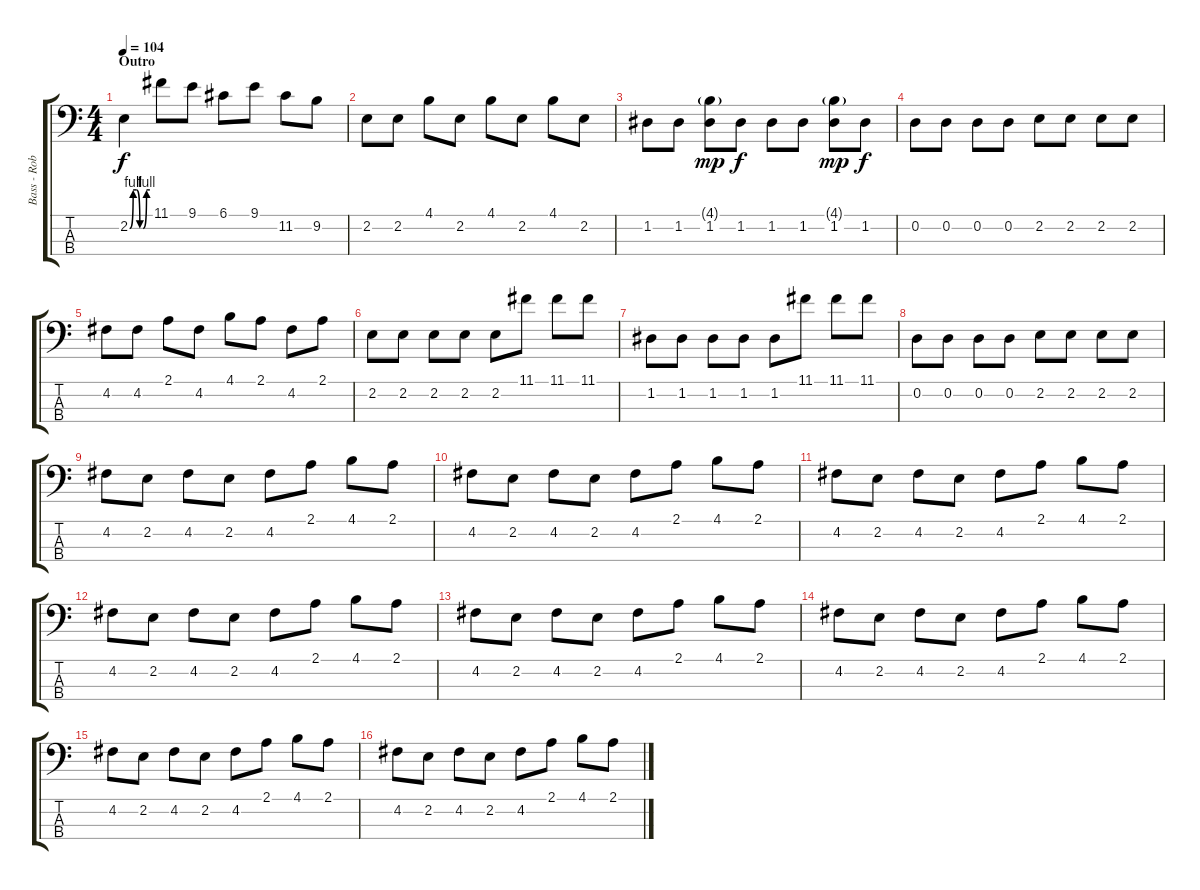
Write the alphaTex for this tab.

\track ("Bass - Robert Turner" "Bass - Rob") {instrument electricbasspick}
\staff {score tabs}
\tuning (G2 D2 A1 E1) {hide}
\ts (4 4)
\section ("" "Outro")
\tempo 104
\clef f4
\ks c
2.2{be (custom 0 0 10 4 20 4 30 0 40 0 50 4 60 4)}.4{dy f} 11.1.8 9.1.8 6.1.8 9.1.8 11.2.8 9.2.8 |
2.2.8 2.2.8 4.1.8 2.2.8 4.1.8 2.2.8 4.1.8 2.2.8 |
1.2.8 1.2.8 (4.1{g} 1.2).8{dy mp} 1.2.8{dy f} 1.2.8 1.2.8 (4.1{g} 1.2).8{dy mp} 1.2.8{dy f} |
0.2.8 0.2.8 0.2.8 0.2.8 2.2.8 2.2.8 2.2.8 2.2.8 |
4.2.8 4.2.8 2.1.8 4.2.8 4.1.8 2.1.8 4.2.8 2.1.8 |
2.2.8 2.2.8 2.2.8 2.2.8 2.2.8 11.1.8 11.1.8 11.1.8 |
1.2.8 1.2.8 1.2.8 1.2.8 1.2.8 11.1.8 11.1.8 11.1.8 |
0.2.8 0.2.8 0.2.8 0.2.8 2.2.8 2.2.8 2.2.8 2.2.8 |
4.2.8 2.2.8 4.2.8 2.2.8 4.2.8 2.1.8 4.1.8 2.1.8 |
4.2.8 2.2.8 4.2.8 2.2.8 4.2.8 2.1.8 4.1.8 2.1.8 |
4.2.8 2.2.8 4.2.8 2.2.8 4.2.8 2.1.8 4.1.8 2.1.8 |
4.2.8 2.2.8 4.2.8 2.2.8 4.2.8 2.1.8 4.1.8 2.1.8 |
4.2.8 2.2.8 4.2.8 2.2.8 4.2.8 2.1.8 4.1.8 2.1.8 |
4.2.8 2.2.8 4.2.8 2.2.8 4.2.8 2.1.8 4.1.8 2.1.8 |
4.2.8 2.2.8 4.2.8 2.2.8 4.2.8 2.1.8 4.1.8 2.1.8 |
4.2.8 2.2.8 4.2.8 2.2.8 4.2.8 2.1.8 4.1.8 2.1.8
